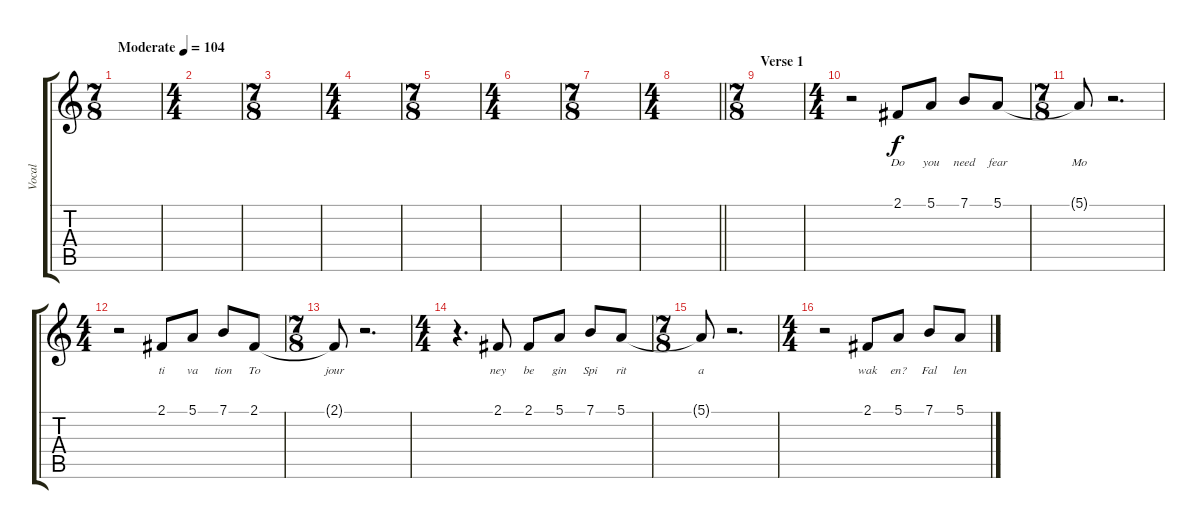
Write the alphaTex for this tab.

\track ("Vocal" "Vocal") {instrument acousticgrandpiano}
\staff {score tabs}
\tuning (E4 B3 G3 D3 A2 E2) {hide}
\ts (7 8)
\tempo (104 "Moderate")
\clef g2
\ks c
|
\ts (4 4)
|
\ts (7 8)
|
\ts (4 4)
|
\ts (7 8)
|
\ts (4 4)
|
\ts (7 8)
|
\ts (4 4)
\barLineRight lightlight
|
\ts (7 8)
\section ("" "Verse 1")
|
\ts (4 4)
r.2 2.1.8{lyrics (0 "Do") lyrics (1 "") lyrics (2 "") lyrics (3 "") lyrics (4 "")} 5.1.8{lyrics (0 "you") lyrics (1 "") lyrics (2 "") lyrics (3 "") lyrics (4 "")} 7.1.8{lyrics (0 "need") lyrics (1 "") lyrics (2 "") lyrics (3 "") lyrics (4 "")} 5.1.8{lyrics (0 "fear") lyrics (1 "") lyrics (2 "") lyrics (3 "") lyrics (4 "")} |
\ts (7 8)
5.1{t}.8{lyrics (0 "Mo") lyrics (1 "") lyrics (2 "") lyrics (3 "") lyrics (4 "")} r.2{d} |
\ts (4 4)
r.2 2.1.8{lyrics (0 "ti") lyrics (1 "") lyrics (2 "") lyrics (3 "") lyrics (4 "")} 5.1.8{lyrics (0 "va") lyrics (1 "") lyrics (2 "") lyrics (3 "") lyrics (4 "")} 7.1.8{lyrics (0 "tion") lyrics (1 "") lyrics (2 "") lyrics (3 "") lyrics (4 "")} 2.1.8{lyrics (0 "To") lyrics (1 "") lyrics (2 "") lyrics (3 "") lyrics (4 "")} |
\ts (7 8)
2.1{t}.8{lyrics (0 "jour") lyrics (1 "") lyrics (2 "") lyrics (3 "") lyrics (4 "")} r.2{d} |
\ts (4 4)
r.4{d} 2.1.8{lyrics (0 "ney") lyrics (1 "") lyrics (2 "") lyrics (3 "") lyrics (4 "")} 2.1.8{lyrics (0 "be") lyrics (1 "") lyrics (2 "") lyrics (3 "") lyrics (4 "")} 5.1.8{lyrics (0 "gin") lyrics (1 "") lyrics (2 "") lyrics (3 "") lyrics (4 "")} 7.1.8{lyrics (0 "Spi") lyrics (1 "") lyrics (2 "") lyrics (3 "") lyrics (4 "")} 5.1.8{lyrics (0 "rit") lyrics (1 "") lyrics (2 "") lyrics (3 "") lyrics (4 "")} |
\ts (7 8)
5.1{t}.8{lyrics (0 "a") lyrics (1 "") lyrics (2 "") lyrics (3 "") lyrics (4 "")} r.2{d} |
\ts (4 4)
r.2 2.1.8{lyrics (0 "wak") lyrics (1 "") lyrics (2 "") lyrics (3 "") lyrics (4 "")} 5.1.8{lyrics (0 "en?") lyrics (1 "") lyrics (2 "") lyrics (3 "") lyrics (4 "")} 7.1.8{lyrics (0 "Fal") lyrics (1 "") lyrics (2 "") lyrics (3 "") lyrics (4 "")} 5.1.8{lyrics (0 "len") lyrics (1 "") lyrics (2 "") lyrics (3 "") lyrics (4 "")}
